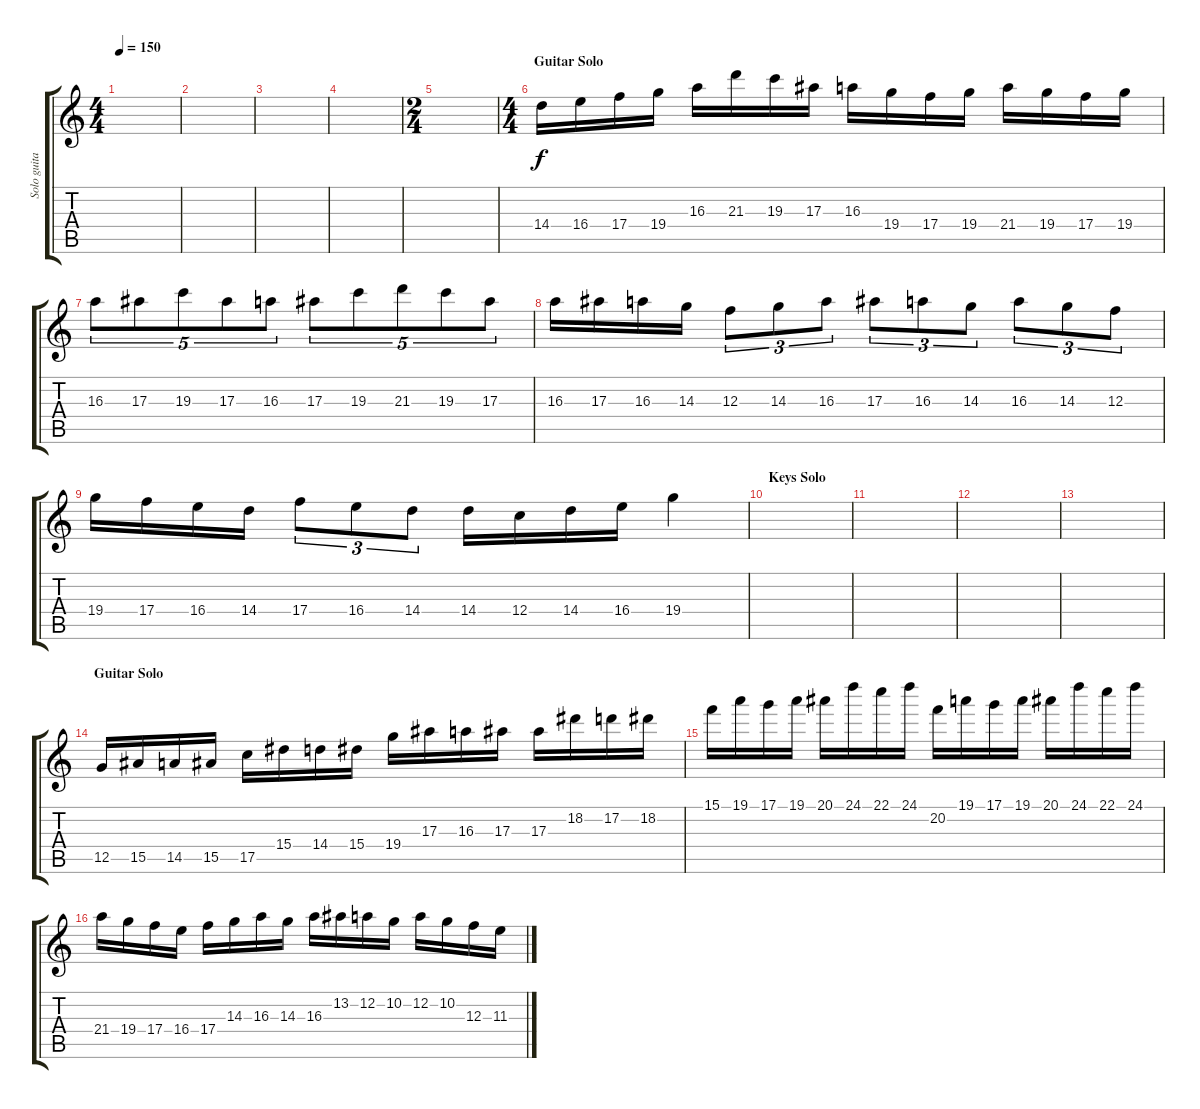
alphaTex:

\track ("Solo guitar" "Solo guita") {instrument distortionguitar}
\staff {score tabs}
\tuning (D4 A3 F3 C3 G2 D2) {hide}
\ts (4 4)
\tempo 150
\clef g2
\ks c
|
|
|
|
\ts (2 4)
|
\ts (4 4)
\section ("" "Guitar Solo")
14.4.16 16.4.16 17.4.16 19.4.16 16.3.16 21.3.16 19.3.16 17.3.16 16.3.16 19.4.16 17.4.16 19.4.16 21.4.16 19.4.16 17.4.16 19.4.16 |
16.3.8{tu (5 4)} 17.3.8{tu (5 4)} 19.3.8{tu (5 4)} 17.3.8{tu (5 4)} 16.3.8{tu (5 4)} 17.3.8{tu (5 4)} 19.3.8{tu (5 4)} 21.3.8{tu (5 4)} 19.3.8{tu (5 4)} 17.3.8{tu (5 4)} |
16.3.16 17.3.16 16.3.16 14.3.16 12.3.8{tu (3 2)} 14.3.8{tu (3 2)} 16.3.8{tu (3 2)} 17.3.8{tu (3 2)} 16.3.8{tu (3 2)} 14.3.8{tu (3 2)} 16.3.8{tu (3 2)} 14.3.8{tu (3 2)} 12.3.8{tu (3 2)} |
19.4.16 17.4.16 16.4.16 14.4.16 17.4.8{tu (3 2)} 16.4.8{tu (3 2)} 14.4.8{tu (3 2)} 14.4.16 12.4.16 14.4.16 16.4.16 19.4.4 |
\section ("" "Keys Solo")
|
|
|
|
\section ("" "Guitar Solo")
12.5.16 15.5.16 14.5.16 15.5.16 17.5.16 15.4.16 14.4.16 15.4.16 19.4.16 17.3.16 16.3.16 17.3.16 17.3.16 18.2.16 17.2.16 18.2.16 |
15.1.16 19.1.16 17.1.16 19.1.16 20.1.16 24.1.16 22.1.16 24.1.16 20.2.16 19.1.16 17.1.16 19.1.16 20.1.16 24.1.16 22.1.16 24.1.16 |
21.4.16 19.4.16 17.4.16 16.4.16 17.4.16 14.3.16 16.3.16 14.3.16 16.3.16 13.2.16 12.2.16 10.2.16 12.2.16 10.2.16 12.3.16 11.3.16
